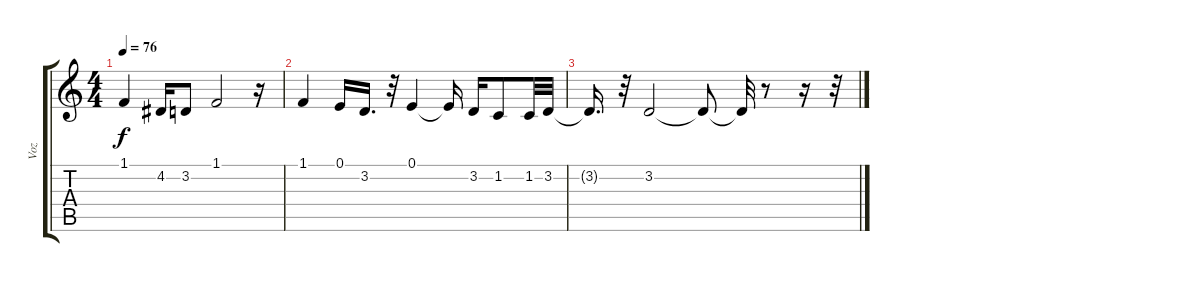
\track ("Voz" "Voz") {instrument tenorsax}
\staff {score tabs}
\tuning (E4 B3 G3 D3 A2 E2) {hide}
\ts (4 4)
\tempo 76
\clef g2
\ks c
1.1.4{dy f} 4.2.16 3.2.8 1.1.2 r.16 |
1.1.4 0.1.16 3.2.16{d} r.32 0.1.4 0.1{t}.16 3.2.16 1.2.8 1.2.32 3.2.32 |
3.2{t}.16{d} r.32 3.2.2 3.2{t}.8 3.2{t}.32 r.8 r.16 r.32
